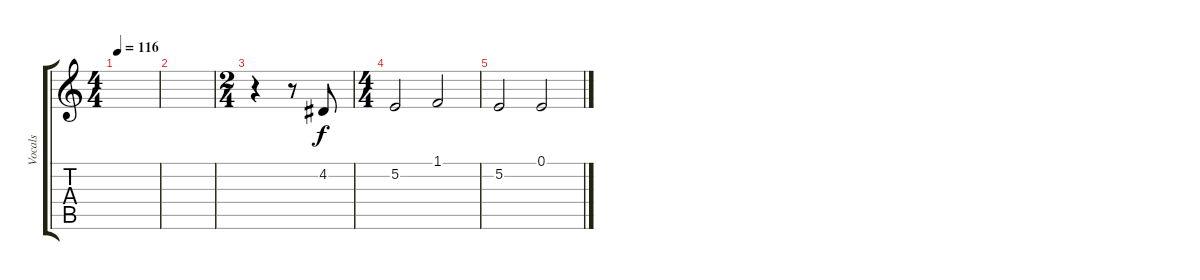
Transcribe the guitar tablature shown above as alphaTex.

\track ("Vocals" "Vocals") {instrument viola}
\staff {score tabs}
\tuning (E4 B3 G3 D3 A2 E2) {hide}
\ts (4 4)
\tempo 116
\clef g2
\ks c
|
|
\ts (2 4)
r.4 r.8 4.2.8 |
\ts (4 4)
5.2.2 1.1.2 |
5.2.2 0.1.2
